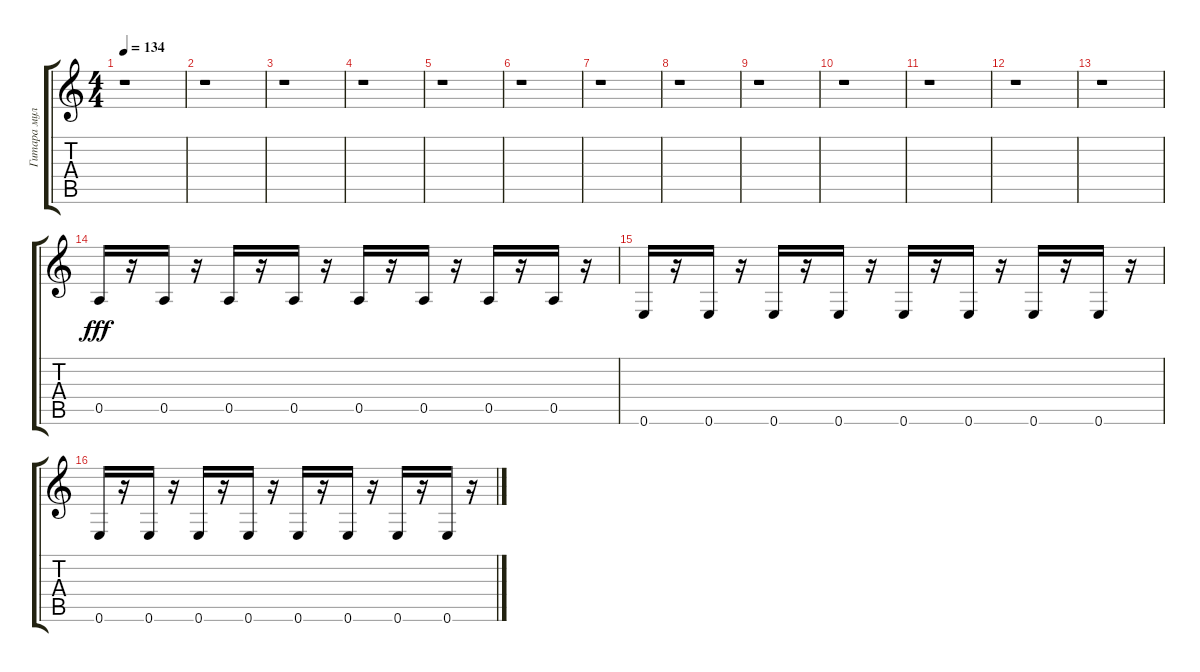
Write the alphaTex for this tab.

\track ("Гитара мульти" "Гитара мул") {instrument electricguitarmuted}
\staff {score tabs}
\tuning (E4 B3 G3 D3 A2 E2) {hide}
\ts (4 4)
\tempo 134
\clef g2
\ks c
r.1{dy fff} |
r.1 |
r.1 |
r.1 |
r.1 |
r.1 |
r.1 |
r.1 |
r.1 |
r.1 |
r.1 |
r.1 |
r.1 |
0.5.16{volume 11} r.16 0.5.16 r.16 0.5.16 r.16 0.5.16 r.16 0.5.16 r.16 0.5.16 r.16 0.5.16 r.16 0.5.16 r.16 |
0.6.16 r.16 0.6.16 r.16 0.6.16 r.16 0.6.16 r.16 0.6.16 r.16 0.6.16 r.16 0.6.16 r.16 0.6.16 r.16 |
0.6.16 r.16 0.6.16 r.16 0.6.16 r.16 0.6.16 r.16 0.6.16 r.16 0.6.16 r.16 0.6.16 r.16 0.6.16 r.16
